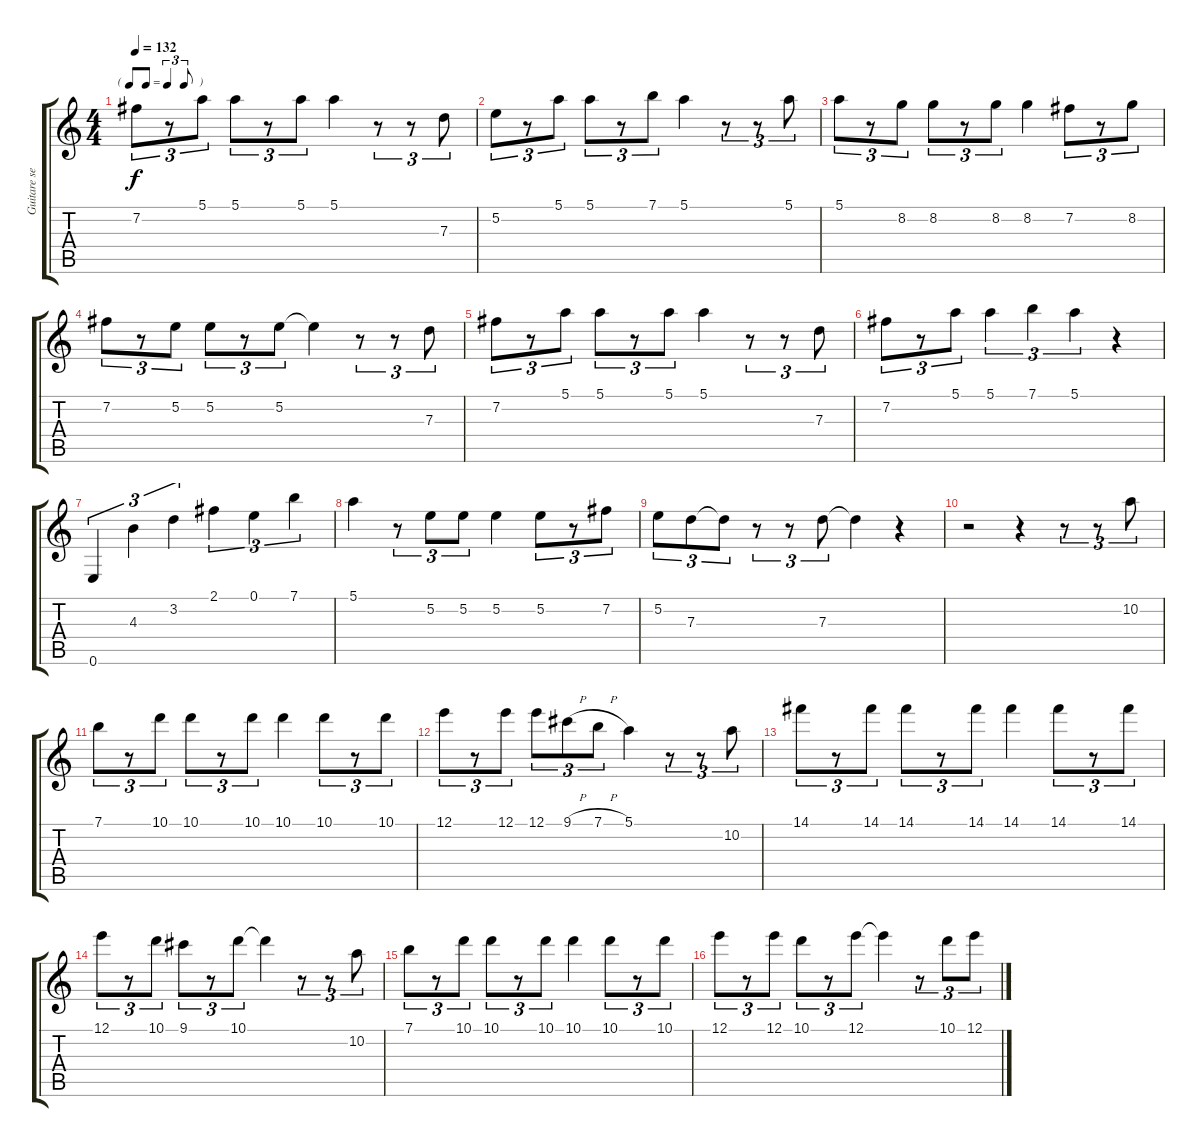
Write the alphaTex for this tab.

\track ("Guitare seule" "Guitare se") {instrument acousticguitarsteel}
\staff {score tabs}
\tuning (E4 B3 G3 D3 A2 E2) {hide}
\ts (4 4)
\tf triplet8th
\tempo 132
\clef g2
\ks c
7.2.8{tu (3 2) dy f} r.8{tu (3 2)} 5.1.8{tu (3 2)} 5.1.8{tu (3 2)} r.8{tu (3 2)} 5.1.8{tu (3 2)} 5.1.4 r.8{tu (3 2)} r.8{tu (3 2)} 7.3.8{tu (3 2)} |
5.2.8{tu (3 2)} r.8{tu (3 2)} 5.1.8{tu (3 2)} 5.1.8{tu (3 2)} r.8{tu (3 2)} 7.1.8{tu (3 2)} 5.1.4 r.8{tu (3 2)} r.8{tu (3 2)} 5.1.8{tu (3 2)} |
5.1.8{tu (3 2)} r.8{tu (3 2)} 8.2.8{tu (3 2)} 8.2.8{tu (3 2)} r.8{tu (3 2)} 8.2.8{tu (3 2)} 8.2.4 7.2.8{tu (3 2)} r.8{tu (3 2)} 8.2.8{tu (3 2)} |
7.2.8{tu (3 2)} r.8{tu (3 2)} 5.2.8{tu (3 2)} 5.2.8{tu (3 2)} r.8{tu (3 2)} 5.2.8{tu (3 2)} 5.2{t}.4 r.8{tu (3 2)} r.8{tu (3 2)} 7.3.8{tu (3 2)} |
7.2.8{tu (3 2)} r.8{tu (3 2)} 5.1.8{tu (3 2)} 5.1.8{tu (3 2)} r.8{tu (3 2)} 5.1.8{tu (3 2)} 5.1.4 r.8{tu (3 2)} r.8{tu (3 2)} 7.3.8{tu (3 2)} |
7.2.8{tu (3 2)} r.8{tu (3 2)} 5.1.8{tu (3 2)} 5.1.4{tu (3 2)} 7.1.4{tu (3 2)} 5.1.4{tu (3 2)} r.4 |
0.6.4{tu (3 2)} 4.3.4{tu (3 2)} 3.2.4{tu (3 2)} 2.1.4{tu (3 2)} 0.1.4{tu (3 2)} 7.1.4{tu (3 2)} |
5.1.4 r.8{tu (3 2)} 5.2.8{tu (3 2)} 5.2.8{tu (3 2)} 5.2.4 5.2.8{tu (3 2)} r.8{tu (3 2)} 7.2.8{tu (3 2)} |
5.2.8{tu (3 2)} 7.3.8{tu (3 2)} 7.3{t}.8{tu (3 2)} r.8{tu (3 2)} r.8{tu (3 2)} 7.3.8{tu (3 2)} 7.3{t}.4 r.4 |
r.2 r.4 r.8{tu (3 2)} r.8{tu (3 2)} 10.2.8{tu (3 2)} |
7.1.8{tu (3 2)} r.8{tu (3 2)} 10.1.8{tu (3 2)} 10.1.8{tu (3 2)} r.8{tu (3 2)} 10.1.8{tu (3 2)} 10.1.4 10.1.8{tu (3 2)} r.8{tu (3 2)} 10.1.8{tu (3 2)} |
12.1.8{tu (3 2)} r.8{tu (3 2)} 12.1.8{tu (3 2)} 12.1.8{tu (3 2)} 9.1{h}.8{tu (3 2)} 7.1{h}.8{tu (3 2)} 5.1.4 r.8{tu (3 2)} r.8{tu (3 2)} 10.2.8{tu (3 2)} |
14.1.8{tu (3 2)} r.8{tu (3 2)} 14.1.8{tu (3 2)} 14.1.8{tu (3 2)} r.8{tu (3 2)} 14.1.8{tu (3 2)} 14.1.4 14.1.8{tu (3 2)} r.8{tu (3 2)} 14.1.8{tu (3 2)} |
12.1.8{tu (3 2)} r.8{tu (3 2)} 10.1.8{tu (3 2)} 9.1.8{tu (3 2)} r.8{tu (3 2)} 10.1.8{tu (3 2)} 10.1{t}.4 r.8{tu (3 2)} r.8{tu (3 2)} 10.2.8{tu (3 2)} |
7.1.8{tu (3 2)} r.8{tu (3 2)} 10.1.8{tu (3 2)} 10.1.8{tu (3 2)} r.8{tu (3 2)} 10.1.8{tu (3 2)} 10.1.4 10.1.8{tu (3 2)} r.8{tu (3 2)} 10.1.8{tu (3 2)} |
12.1.8{tu (3 2)} r.8{tu (3 2)} 12.1.8{tu (3 2)} 10.1.8{tu (3 2)} r.8{tu (3 2)} 12.1.8{tu (3 2)} 12.1{t}.4 r.8{tu (3 2)} 10.1.8{tu (3 2)} 12.1.8{tu (3 2)}
